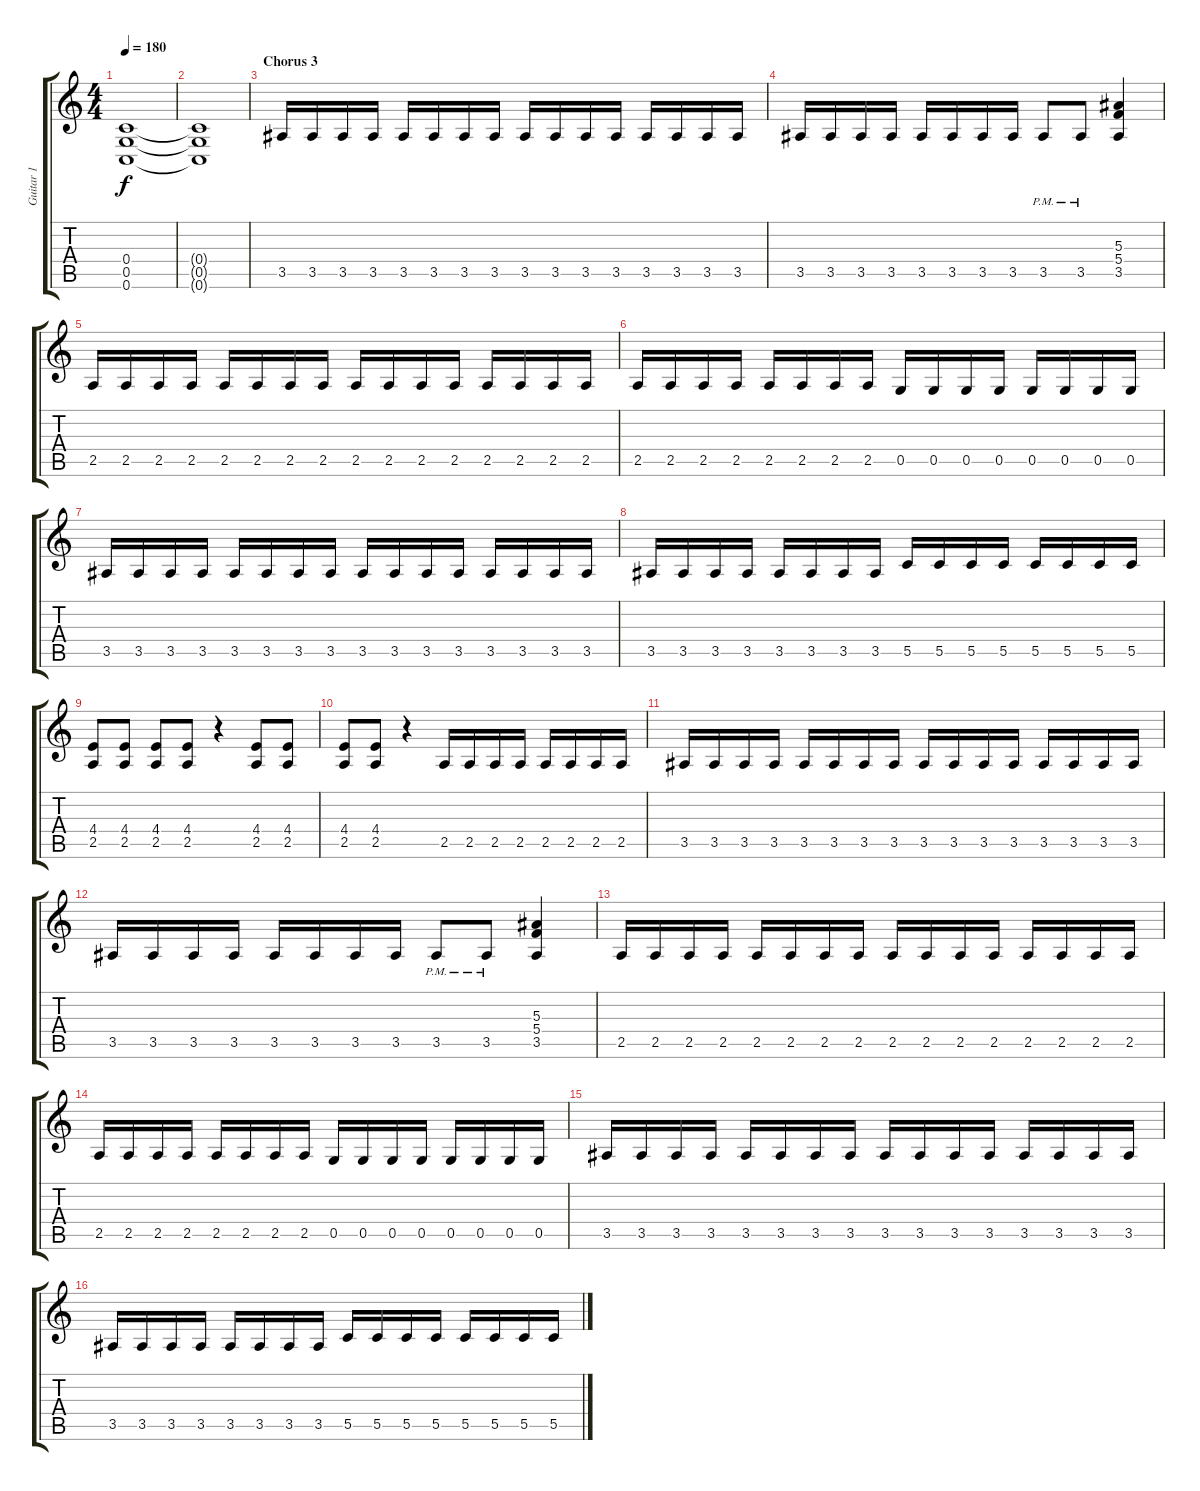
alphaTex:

\track ("Guitar 1" "Guitar 1") {instrument distortionguitar}
\staff {score tabs}
\tuning (D4 A3 F3 C3 G2 C2) {hide}
\ts (4 4)
\tempo 180
\clef g2
\ks c
(0.4 0.5 0.6).1{dy f} |
(0.4{t} 0.5{t} 0.6{t}).1 |
\section ("" "Chorus 3")
3.5.16 3.5.16 3.5.16 3.5.16 3.5.16 3.5.16 3.5.16 3.5.16 3.5.16 3.5.16 3.5.16 3.5.16 3.5.16 3.5.16 3.5.16 3.5.16 |
3.5.16 3.5.16 3.5.16 3.5.16 3.5.16 3.5.16 3.5.16 3.5.16 3.5{pm}.8 3.5{pm}.8 (5.3 5.4 3.5).4 |
2.5.16 2.5.16 2.5.16 2.5.16 2.5.16 2.5.16 2.5.16 2.5.16 2.5.16 2.5.16 2.5.16 2.5.16 2.5.16 2.5.16 2.5.16 2.5.16 |
2.5.16 2.5.16 2.5.16 2.5.16 2.5.16 2.5.16 2.5.16 2.5.16 0.5.16 0.5.16 0.5.16 0.5.16 0.5.16 0.5.16 0.5.16 0.5.16 |
3.5.16 3.5.16 3.5.16 3.5.16 3.5.16 3.5.16 3.5.16 3.5.16 3.5.16 3.5.16 3.5.16 3.5.16 3.5.16 3.5.16 3.5.16 3.5.16 |
3.5.16 3.5.16 3.5.16 3.5.16 3.5.16 3.5.16 3.5.16 3.5.16 5.5.16 5.5.16 5.5.16 5.5.16 5.5.16 5.5.16 5.5.16 5.5.16 |
(4.4 2.5).8 (4.4 2.5).8 (4.4 2.5).8 (4.4 2.5).8 r.4 (4.4 2.5).8 (4.4 2.5).8 |
(4.4 2.5).8 (4.4 2.5).8 r.4 2.5.16 2.5.16 2.5.16 2.5.16 2.5.16 2.5.16 2.5.16 2.5.16 |
3.5.16 3.5.16 3.5.16 3.5.16 3.5.16 3.5.16 3.5.16 3.5.16 3.5.16 3.5.16 3.5.16 3.5.16 3.5.16 3.5.16 3.5.16 3.5.16 |
3.5.16 3.5.16 3.5.16 3.5.16 3.5.16 3.5.16 3.5.16 3.5.16 3.5{pm}.8 3.5{pm}.8 (5.3 5.4 3.5).4 |
2.5.16 2.5.16 2.5.16 2.5.16 2.5.16 2.5.16 2.5.16 2.5.16 2.5.16 2.5.16 2.5.16 2.5.16 2.5.16 2.5.16 2.5.16 2.5.16 |
2.5.16 2.5.16 2.5.16 2.5.16 2.5.16 2.5.16 2.5.16 2.5.16 0.5.16 0.5.16 0.5.16 0.5.16 0.5.16 0.5.16 0.5.16 0.5.16 |
3.5.16 3.5.16 3.5.16 3.5.16 3.5.16 3.5.16 3.5.16 3.5.16 3.5.16 3.5.16 3.5.16 3.5.16 3.5.16 3.5.16 3.5.16 3.5.16 |
3.5.16 3.5.16 3.5.16 3.5.16 3.5.16 3.5.16 3.5.16 3.5.16 5.5.16 5.5.16 5.5.16 5.5.16 5.5.16 5.5.16 5.5.16 5.5.16
